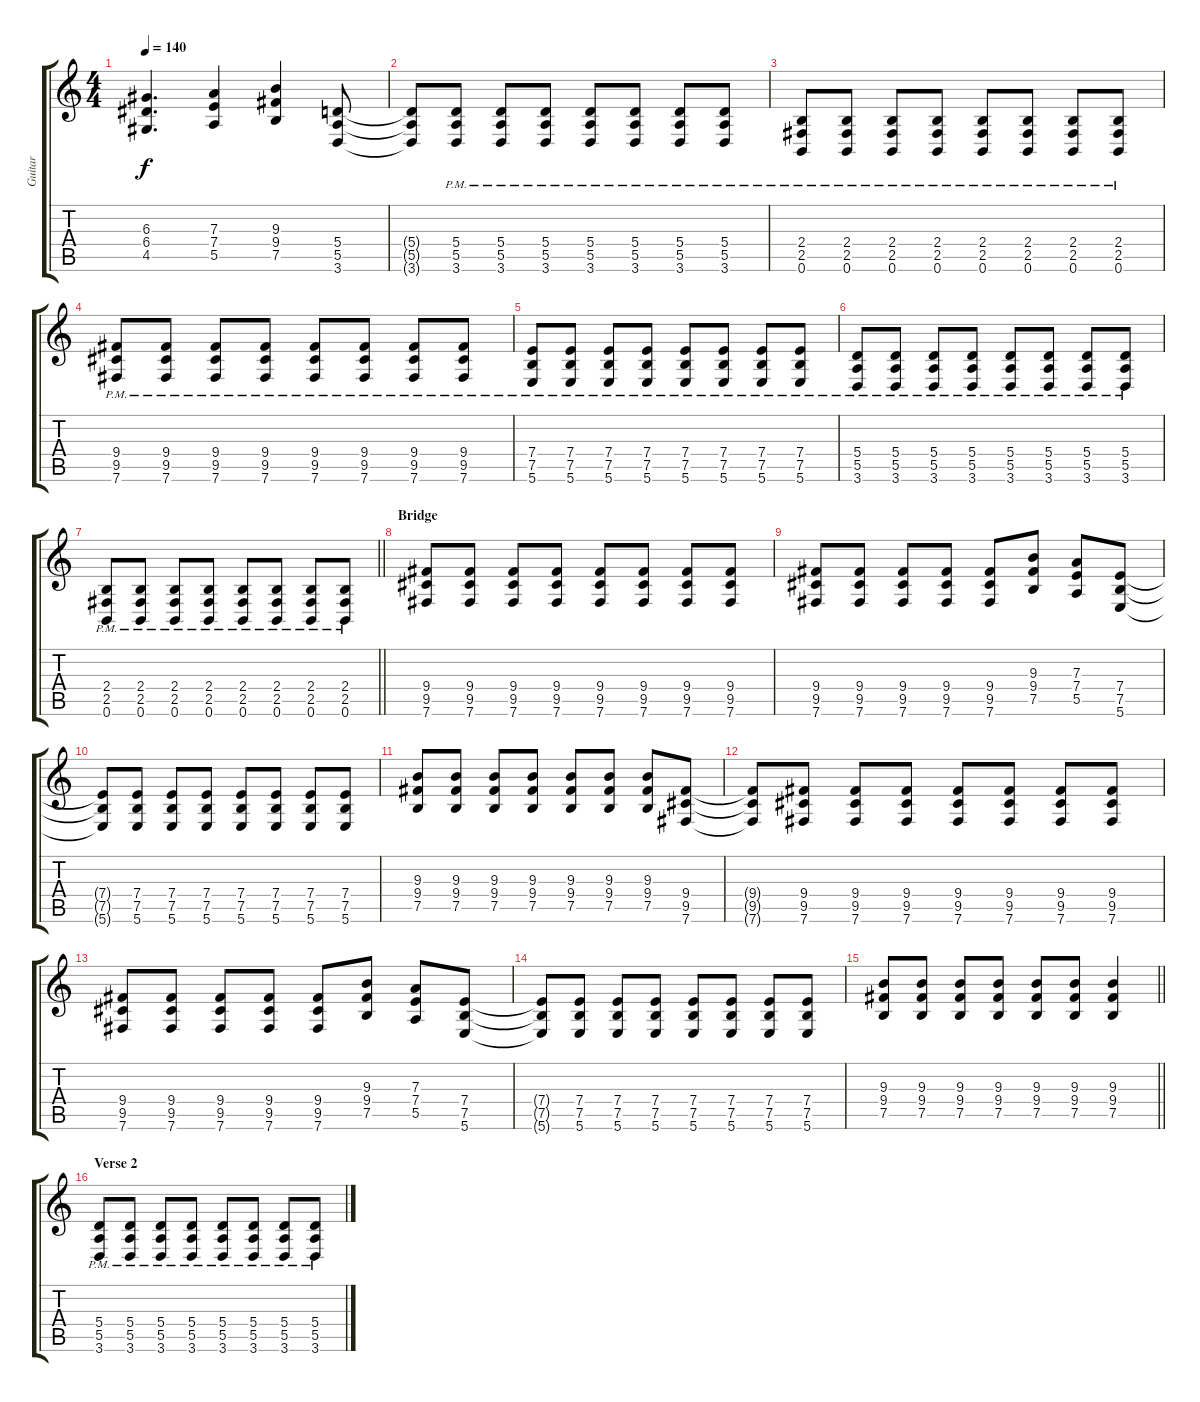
\track ("Guitar" "Guitar") {instrument distortionguitar}
\staff {score tabs}
\tuning (B3 Gb3 D3 A2 E2 B1) {hide}
\ts (4 4)
\tempo 140
\clef g2
\ks c
(6.3 6.4 4.5).4{d dy f} (7.3 7.4 5.5).4 (9.3 9.4 7.5).4 (5.4 5.5 3.6).8 |
(5.4{t} 5.5{t} 3.6{t}).8 (5.4{pm} 5.5{pm} 3.6{pm}).8 (5.4{pm} 5.5{pm} 3.6{pm}).8 (5.4{pm} 5.5{pm} 3.6{pm}).8 (5.4{pm} 5.5{pm} 3.6{pm}).8 (5.4{pm} 5.5{pm} 3.6{pm}).8 (5.4{pm} 5.5{pm} 3.6{pm}).8 (5.4{pm} 5.5{pm} 3.6{pm}).8 |
(2.4{pm} 2.5{pm} 0.6{pm}).8 (2.4{pm} 2.5{pm} 0.6{pm}).8 (2.4{pm} 2.5{pm} 0.6{pm}).8 (2.4{pm} 2.5{pm} 0.6{pm}).8 (2.4{pm} 2.5{pm} 0.6{pm}).8 (2.4{pm} 2.5{pm} 0.6{pm}).8 (2.4{pm} 2.5{pm} 0.6{pm}).8 (2.4{pm} 2.5{pm} 0.6{pm}).8 |
(9.4{pm} 9.5{pm} 7.6{pm}).8 (9.4{pm} 9.5{pm} 7.6{pm}).8 (9.4{pm} 9.5{pm} 7.6{pm}).8 (9.4{pm} 9.5{pm} 7.6{pm}).8 (9.4{pm} 9.5{pm} 7.6{pm}).8 (9.4{pm} 9.5{pm} 7.6{pm}).8 (9.4{pm} 9.5{pm} 7.6{pm}).8 (9.4{pm} 9.5{pm} 7.6{pm}).8 |
(7.4{pm} 7.5{pm} 5.6{pm}).8 (7.4{pm} 7.5{pm} 5.6{pm}).8 (7.4{pm} 7.5{pm} 5.6{pm}).8 (7.4{pm} 7.5{pm} 5.6{pm}).8 (7.4{pm} 7.5{pm} 5.6{pm}).8 (7.4{pm} 7.5{pm} 5.6{pm}).8 (7.4{pm} 7.5{pm} 5.6{pm}).8 (7.4{pm} 7.5{pm} 5.6{pm}).8 |
(5.4{pm} 5.5{pm} 3.6{pm}).8 (5.4{pm} 5.5{pm} 3.6{pm}).8 (5.4{pm} 5.5{pm} 3.6{pm}).8 (5.4{pm} 5.5{pm} 3.6{pm}).8 (5.4{pm} 5.5{pm} 3.6{pm}).8 (5.4{pm} 5.5{pm} 3.6{pm}).8 (5.4{pm} 5.5{pm} 3.6{pm}).8 (5.4{pm} 5.5{pm} 3.6{pm}).8 |
\barLineRight lightlight
(2.4{pm} 2.5{pm} 0.6{pm}).8 (2.4{pm} 2.5{pm} 0.6{pm}).8 (2.4{pm} 2.5{pm} 0.6{pm}).8 (2.4{pm} 2.5{pm} 0.6{pm}).8 (2.4{pm} 2.5{pm} 0.6{pm}).8 (2.4{pm} 2.5{pm} 0.6{pm}).8 (2.4{pm} 2.5{pm} 0.6{pm}).8 (2.4{pm} 2.5{pm} 0.6{pm}).8 |
\section ("" "Bridge")
(9.4 9.5 7.6).8 (9.4 9.5 7.6).8 (9.4 9.5 7.6).8 (9.4 9.5 7.6).8 (9.4 9.5 7.6).8 (9.4 9.5 7.6).8 (9.4 9.5 7.6).8 (9.4 9.5 7.6).8 |
(9.4 9.5 7.6).8 (9.4 9.5 7.6).8 (9.4 9.5 7.6).8 (9.4 9.5 7.6).8 (9.4 9.5 7.6).8 (9.3 9.4 7.5).8 (7.3 7.4 5.5).8 (7.4 7.5 5.6).8 |
(7.4{t} 7.5{t} 5.6{t}).8 (7.4 7.5 5.6).8 (7.4 7.5 5.6).8 (7.4 7.5 5.6).8 (7.4 7.5 5.6).8 (7.4 7.5 5.6).8 (7.4 7.5 5.6).8 (7.4 7.5 5.6).8 |
(9.3 9.4 7.5).8 (9.3 9.4 7.5).8 (9.3 9.4 7.5).8 (9.3 9.4 7.5).8 (9.3 9.4 7.5).8 (9.3 9.4 7.5).8 (9.3 9.4 7.5).8 (9.4 9.5 7.6).8 |
(9.4{t} 9.5{t} 7.6{t}).8 (9.4 9.5 7.6).8 (9.4 9.5 7.6).8 (9.4 9.5 7.6).8 (9.4 9.5 7.6).8 (9.4 9.5 7.6).8 (9.4 9.5 7.6).8 (9.4 9.5 7.6).8 |
(9.4 9.5 7.6).8 (9.4 9.5 7.6).8 (9.4 9.5 7.6).8 (9.4 9.5 7.6).8 (9.4 9.5 7.6).8 (9.3 9.4 7.5).8 (7.3 7.4 5.5).8 (7.4 7.5 5.6).8 |
(7.4{t} 7.5{t} 5.6{t}).8 (7.4 7.5 5.6).8 (7.4 7.5 5.6).8 (7.4 7.5 5.6).8 (7.4 7.5 5.6).8 (7.4 7.5 5.6).8 (7.4 7.5 5.6).8 (7.4 7.5 5.6).8 |
\barLineRight lightlight
(9.3 9.4 7.5).8 (9.3 9.4 7.5).8 (9.3 9.4 7.5).8 (9.3 9.4 7.5).8 (9.3 9.4 7.5).8 (9.3 9.4 7.5).8 (9.3 9.4 7.5).4 |
\section ("" "Verse 2")
(5.4{pm} 5.5{pm} 3.6{pm}).8 (5.4{pm} 5.5{pm} 3.6{pm}).8 (5.4{pm} 5.5{pm} 3.6{pm}).8 (5.4{pm} 5.5{pm} 3.6{pm}).8 (5.4{pm} 5.5{pm} 3.6{pm}).8 (5.4{pm} 5.5{pm} 3.6{pm}).8 (5.4{pm} 5.5{pm} 3.6{pm}).8 (5.4{pm} 5.5{pm} 3.6{pm}).8
